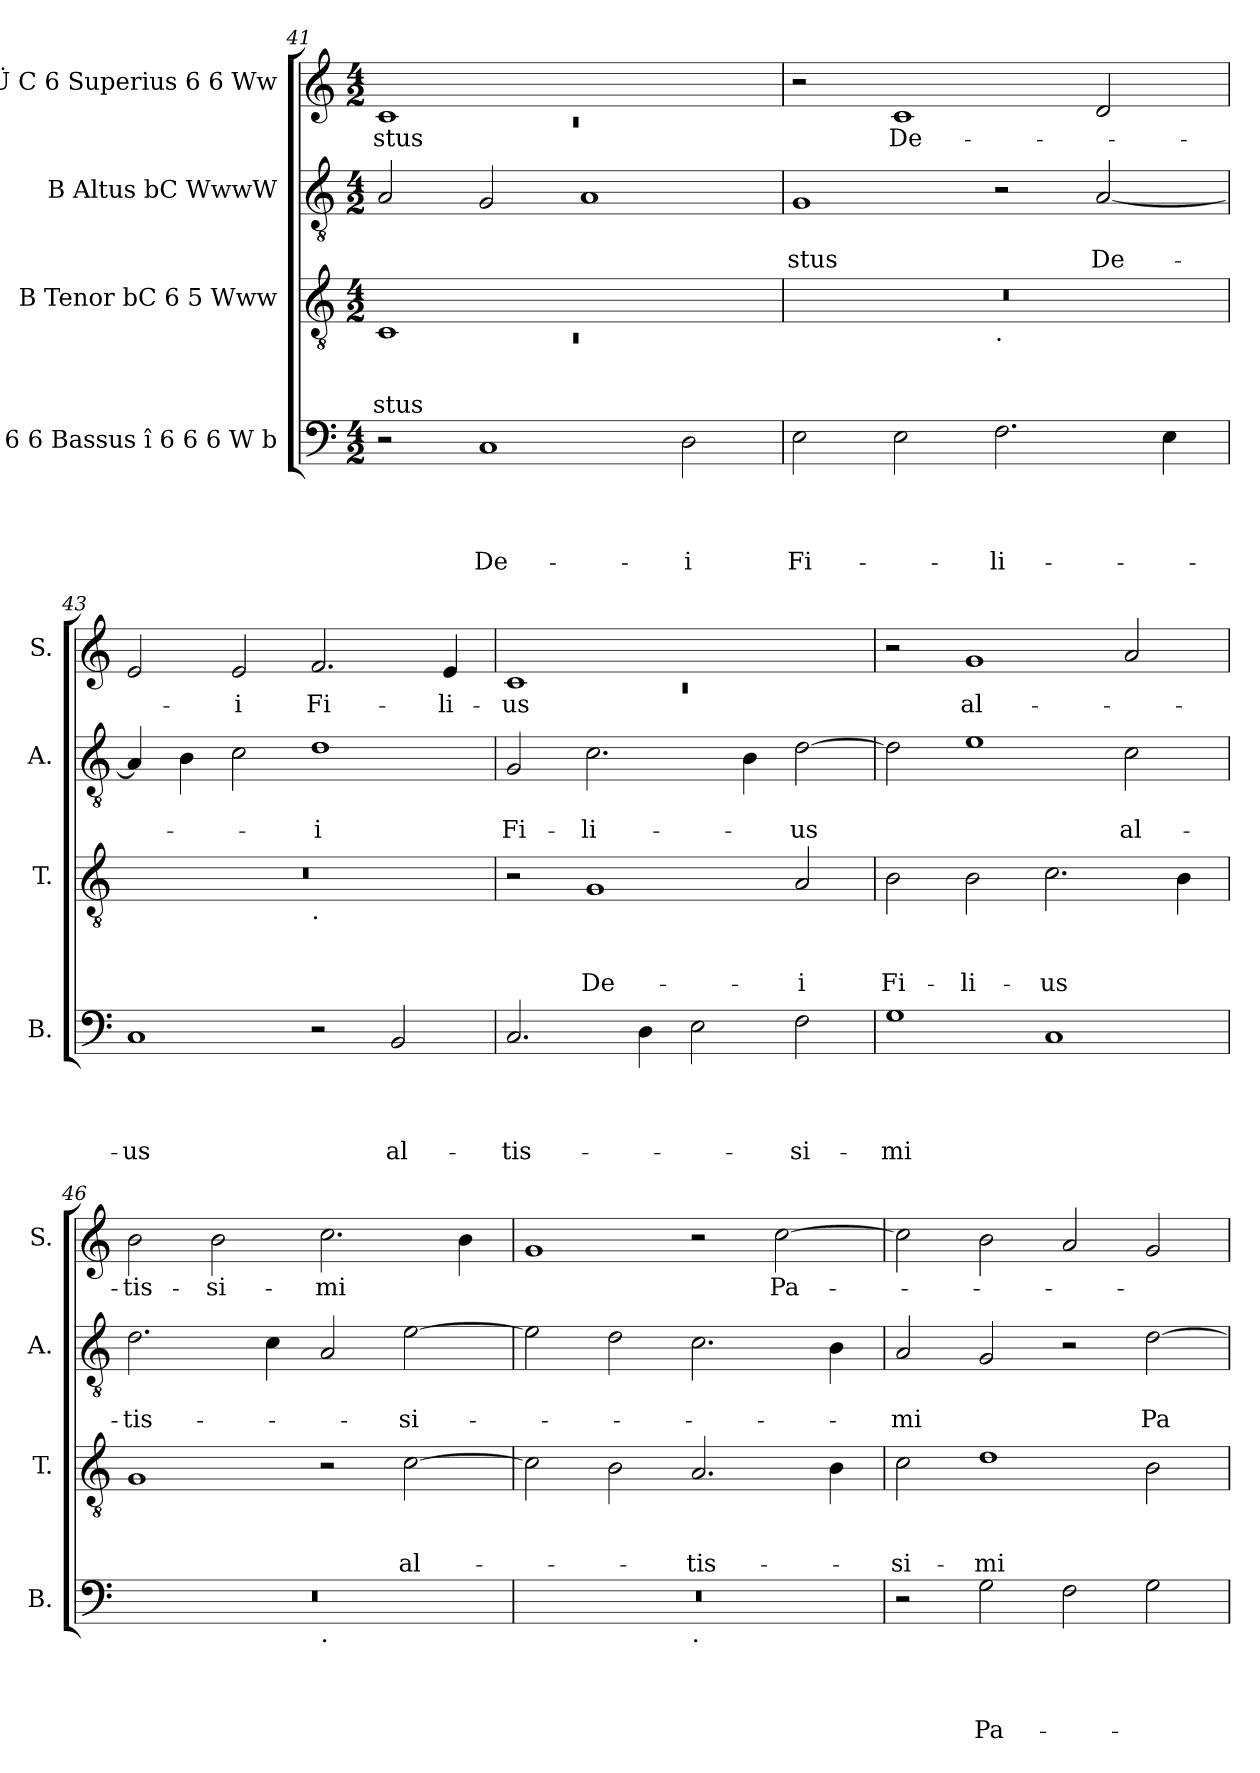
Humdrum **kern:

**kern	**text	**text	**text	**text	**kern	**text	**text	**text	**kern	**text	**text	**kern	**text
*part4	*part4	*part4	*part4	*part4	*part3	*part3	*part3	*part3	*part2	*part2	*part2	*part1	*part1
*staff4	*staff4	*staff4	*staff4	*staff4	*staff3	*staff3	*staff3	*staff3	*staff2	*staff2	*staff2	*staff1	*staff1
*I"C 6 6 Bassus î 6 6 6 W b	*	*	*	*	*I"B Tenor bC 6 5 Www	*	*	*	*I"B Altus bC WwwW	*	*	*I"b Ü C 6 Superius 6 6 Ww	*
*I'B.	*	*	*	*	*I'T.	*	*	*	*I'A.	*	*	*I'S.	*
!!LO:LB:g=z
*clefF4	*	*	*	*	*clefGv2	*	*	*	*clefGv2	*	*	*clefG2	*
*k[]	*	*	*	*	*k[]	*	*	*	*k[]	*	*	*k[]	*
*C:	*	*	*	*	*C:	*	*	*	*C:	*	*	*C:	*
*M4/2	*	*	*	*	*M4/2	*	*	*	*M4/2	*	*	*M4/2	*
=41	=41	=41	=41	=41	=41	=41	=41	=41	=41	=41	=41	=41	=41
*	*	*	*	*	*^	*	*	*	*	*	*	*^	*
!	!	!	!	!	!	!LO:N:vis=1	!	!	!LO:LY:b	!	!	!	!	!LO:N:vis=1	!LO:LY:b
2r	.	.	.	.	1C	0rC	.	.	-stus	2A/	.	.	1c	0rc	-stus
!	!	!	!	!LO:LY:b	!	!	!	!	!	!	!	!	!	!	!
1C	.	.	.	De-	.	.	.	.	.	2G/	.	.	.	.	.
.	.	.	.	.	1ryy	.	.	.	.	1A	.	.	1ryy	.	.
!	!	!	!	!LO:LY:b	!	!	!	!	!	!	!	!	!	!	!
2D\	.	.	.	-i	.	.	.	.	.	.	.	.	.	.	.
*	*	*	*	*	*	*	*	*	*	*	*	*	*v	*v	*
=42	=42	=42	=42	=42	=42	=42	=42	=42	=42	=42	=42	=42	=42	=42
!	!	!	!	!LO:LY:b	!	!	!	!	!	!	!	!LO:LY:b	!	!
2E\	.	.	.	Fi-	0r	1ryy	.	.	.	1G	.	-stus	2r	.
!	!	!	!	!	!	!	!	!	!	!	!	!	!	!LO:LY:b
2E\	.	.	.	.	.	.	.	.	.	.	.	.	1c	De-
!	!	!	!	!	!	!LO:TX:b:t=.	!	!	!	!	!	!	!	!
!	!	!	!	!LO:LY:b	!	!	!	!	!	!	!	!	!	!
2.F\	.	.	.	-li-	.	1ryy	.	.	.	2r	.	.	.	.
!	!	!	!	!	!	!	!	!	!	!	!	!LO:LY:b	!	!
.	.	.	.	.	.	.	.	.	.	[<2A/	.	De-	2d/	.
4E\	.	.	.	.	.	.	.	.	.	.	.	.	.	.
=43	=43	=43	=43	=43	=43	=43	=43	=43	=43	=43	=43	=43	=43	=43
!	!	!	!	!LO:LY:b	!	!	!	!	!	!	!	!	!	!
1C	.	.	.	-us	0r	1ryy	.	.	.	4A/]	.	.	2e/	.
.	.	.	.	.	.	.	.	.	.	4B\	.	.	.	.
!	!	!	!	!	!	!	!	!	!	!	!	!	!	!LO:LY:b
.	.	.	.	.	.	.	.	.	.	2c\	.	.	2e/	-i
!	!	!	!	!	!	!LO:TX:b:t=.	!	!	!	!	!	!	!	!
!	!	!	!	!	!	!	!	!	!	!	!	!LO:LY:b:rj	!	!LO:LY:b
2r	.	.	.	.	.	1ryy	.	.	.	1d	.	-i	2.f/	Fi-
!	!	!	!	!LO:LY:b	!	!	!	!	!	!	!	!	!	!
2BB/	.	.	.	al-	.	.	.	.	.	.	.	.	.	.
!	!	!	!	!	!	!	!	!	!	!	!	!	!	!LO:LY:b
.	.	.	.	.	.	.	.	.	.	.	.	.	4e/	-li-
=44	=44	=44	=44	=44	=44	=44	=44	=44	=44	=44	=44	=44	=44	=44
*	*	*	*	*	*	*	*	*	*	*	*	*	*^	*
!	!	!	!	!LO:LY:b	!	!	!	!	!	!	!	!LO:LY:b	!	!LO:N:vis=1	!LO:LY:b
*	*	*	*	*	*v	*v	*	*	*	*	*	*	*	*	*
2.C/	.	.	.	-tis-	2r	.	.	.	2G/	.	Fi-	1c	0rc	-us
!	!	!	!	!	!	!	!	!LO:LY:b	!	!	!LO:LY:b	!	!	!
.	.	.	.	.	1G	.	.	De-	2.c\	.	-li-	.	.	.
4D\	.	.	.	.	.	.	.	.	.	.	.	.	.	.
2E\	.	.	.	.	.	.	.	.	.	.	.	1ryy	.	.
.	.	.	.	.	.	.	.	.	4B\	.	.	.	.	.
!	!	!	!	!LO:LY:b	!	!	!	!LO:LY:b	!	!	!LO:LY:b	!	!	!
2F\	.	.	.	-si-	2A/	.	.	-i	[>2d\	.	-us	.	.	.
*	*	*	*	*	*	*	*	*	*	*	*	*v	*v	*
=45	=45	=45	=45	=45	=45	=45	=45	=45	=45	=45	=45	=45	=45
!	!	!	!	!LO:LY:b	!	!	!	!LO:LY:b	!	!	!	!	!
1G	.	.	.	-mi	2B\	.	.	Fi-	2d\]	.	.	2r	.
!	!	!	!	!	!	!	!	!LO:LY:b	!	!	!	!	!LO:LY:b
.	.	.	.	.	2B\	.	.	-li-	1e	.	.	1g	al-
!	!	!	!	!	!	!	!	!LO:LY:b	!	!	!	!	!
1C	.	.	.	.	2.c\	.	.	-us	.	.	.	.	.
!	!	!	!	!	!	!	!	!	!	!	!LO:LY:b	!	!
.	.	.	.	.	.	.	.	.	2c\	.	al-	2a/	.
.	.	.	.	.	4B\	.	.	.	.	.	.	.	.
!!LO:PB:g=z
=46	=46	=46	=46	=46	=46	=46	=46	=46	=46	=46	=46	=46	=46
!	!	!	!	!	!	!	!	!	!	!	!LO:LY:b	!	!LO:LY:b
*^	*	*	*	*	*	*	*	*	*	*	*	*	*
0r	1ryy	.	.	.	.	1G	.	.	.	2.d\	.	-tis-	2b\	-tis-
!	!	!	!	!	!	!	!	!	!	!	!	!	!	!LO:LY:b
.	.	.	.	.	.	.	.	.	.	.	.	.	2b\	-si-
.	.	.	.	.	.	.	.	.	.	4c\	.	.	.	.
!	!LO:TX:b:t=.	!	!	!	!	!	!	!	!	!	!	!	!	!
!	!	!	!	!	!	!	!	!	!	!	!	!	!	!LO:LY:b
.	1ryy	.	.	.	.	2r	.	.	.	2A/	.	.	2.cc\	-mi
!	!	!	!	!	!	!	!	!	!LO:LY:b	!	!	!LO:LY:b	!	!
.	.	.	.	.	.	[>2c\	.	.	al-	[>2e\	.	-si-	.	.
.	.	.	.	.	.	.	.	.	.	.	.	.	4b\	.
=47	=47	=47	=47	=47	=47	=47	=47	=47	=47	=47	=47	=47	=47	=47
0r	1ryy	.	.	.	.	2c\]	.	.	.	2e\]	.	.	1g	.
.	.	.	.	.	.	2B\	.	.	.	2d\	.	.	.	.
!	!LO:TX:b:t=.	!	!	!	!	!	!	!	!	!	!	!	!	!
!	!	!	!	!	!	!	!	!	!LO:LY:b	!	!	!	!	!
.	1ryy	.	.	.	.	2.A/	.	.	-tis-	2.c\	.	.	2r	.
!	!	!	!	!	!	!	!	!	!	!	!	!	!	!LO:LY:b
.	.	.	.	.	.	.	.	.	.	.	.	.	[>2cc\	Pa-
.	.	.	.	.	.	4B\	.	.	.	4B\	.	.	.	.
=48	=48	=48	=48	=48	=48	=48	=48	=48	=48	=48	=48	=48	=48	=48
!	!	!	!	!	!	!	!	!	!LO:LY:b	!	!	!LO:LY:b	!	!
*v	*v	*	*	*	*	*	*	*	*	*	*	*	*	*
2r	.	.	.	.	2c\	.	.	-si-	2A/	.	-mi	2cc\]	.
!	!	!	!	!LO:LY:b	!	!	!	!LO:LY:b	!	!	!	!	!
2G\	.	.	.	Pa-	1d	.	.	-mi	2G/	.	.	2b\	.
2F\	.	.	.	.	.	.	.	.	2r	.	.	2a/	.
!	!	!	!	!	!	!	!	!	!	!	!LO:LY:b	!	!
2G\	.	.	.	.	2B\	.	.	.	[>2d\	.	Pa-	2g/	.
=	=	=	=	=	=	=	=	=	=	=	=	=	=
*-	*-	*-	*-	*-	*-	*-	*-	*-	*-	*-	*-	*-	*-
